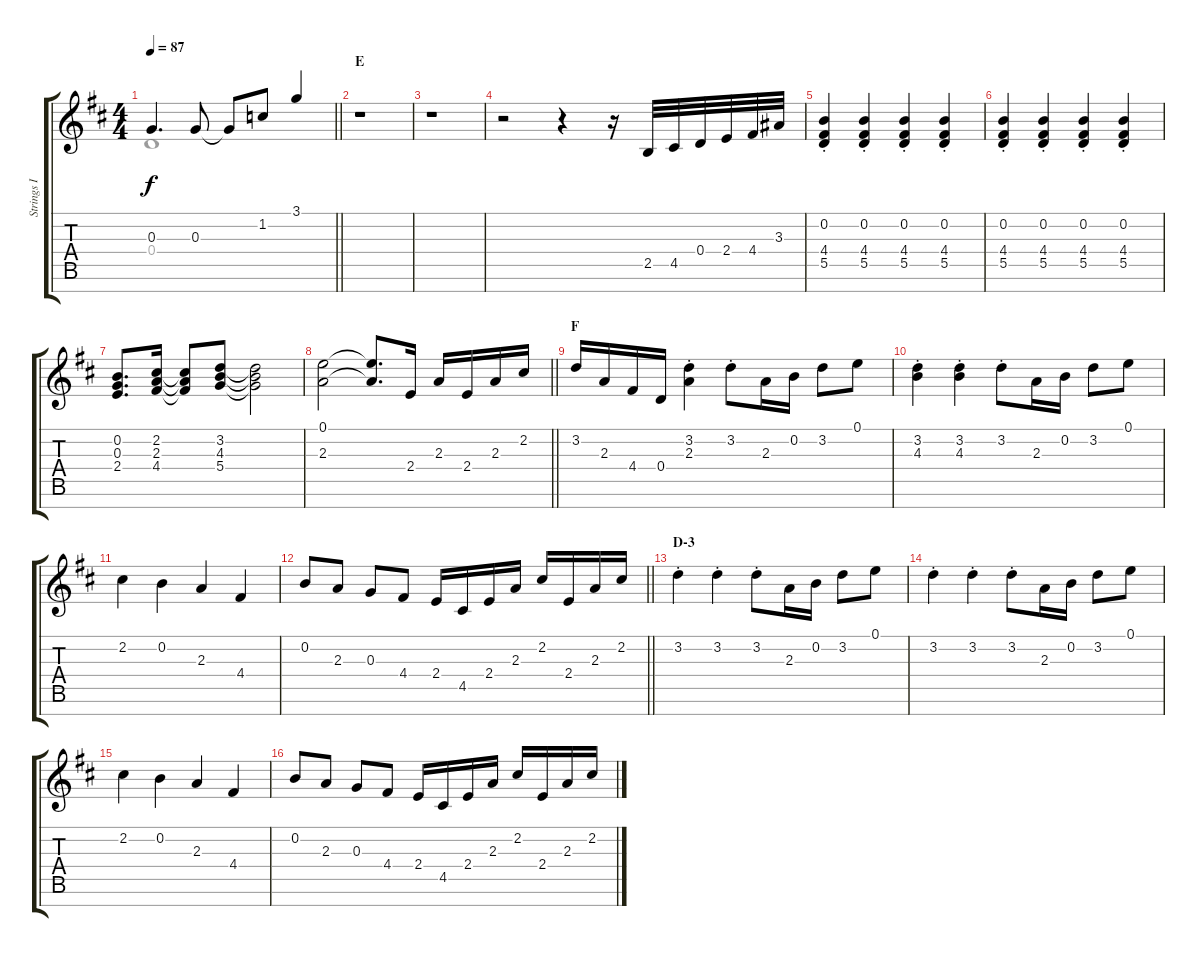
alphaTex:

\track ("Strings I" "Strings I") {instrument stringensemble1}
\staff {score tabs}
\tuning (E5 B4 G4 D4 A3 E3 B2) {hide}
\voice
\ts (4 4)
\tempo 87
\clef g2
\barLineRight lightlight
\ks d
0.3.4{d dy f} 0.3.8 0.3{t}.8 1.2.8 3.1.4 |
\section ("" "E")
r.1 |
r.1 |
r.2 r.4 r.16 2.5.32 4.5.32 0.4.32 2.4.32 4.4.32 3.3.32 |
(0.2{st} 4.4{st} 5.5{st}).4 (0.2{st} 4.4{st} 5.5{st}).4 (0.2{st} 4.4{st} 5.5{st}).4 (0.2{st} 4.4{st} 5.5{st}).4 |
(0.2{st} 4.4{st} 5.5{st}).4 (0.2{st} 4.4{st} 5.5{st}).4 (0.2{st} 4.4{st} 5.5{st}).4 (0.2{st} 4.4{st} 5.5{st}).4 |
(0.2 0.3 2.4).8{d} (2.2 2.3 4.4).16 (2.2{t} 2.3{t} 4.4{t}).8 (3.2 4.3 5.4).8 (3.2{t} 4.3{t} 5.4{t}).2 |
\barLineRight lightlight
(0.1 2.3).2 (0.1{t} 2.3{t}).8{d} 2.4.16 2.3.16 2.4.16 2.3.16 2.2.16 |
\section ("" "F")
3.2.16 2.3.16 4.4.16 0.4.16 (3.2{st} 2.3{st}).4 3.2{st}.8 2.3.16 0.2.16 3.2.8 0.1.8 |
(3.2{st} 4.3{st}).4 (3.2{st} 4.3{st}).4 3.2{st}.8 2.3.16 0.2.16 3.2.8 0.1.8 |
2.2.4 0.2.4 2.3.4 4.4.4 |
\barLineRight lightlight
0.2.8 2.3.8 0.3.8 4.4.8 2.4.16 4.5.16 2.4.16 2.3.16 2.2.16 2.4.16 2.3.16 2.2.16 |
\section ("" "D-3")
3.2{st}.4 3.2{st}.4 3.2{st}.8 2.3.16 0.2.16 3.2.8 0.1.8 |
3.2{st}.4 3.2{st}.4 3.2{st}.8 2.3.16 0.2.16 3.2.8 0.1.8 |
2.2.4 0.2.4 2.3.4 4.4.4 |
0.2.8 2.3.8 0.3.8 4.4.8 2.4.16 4.5.16 2.4.16 2.3.16 2.2.16 2.4.16 2.3.16 2.2.16
\voice
\clef g2
\ottava regular
\simile none
\barLineRight lightlight
\ks d
0.4.1{dy f} |
|
|
|
|
|
|
\barLineRight lightlight
|
|
|
|
\barLineRight lightlight
|
|
|
|
